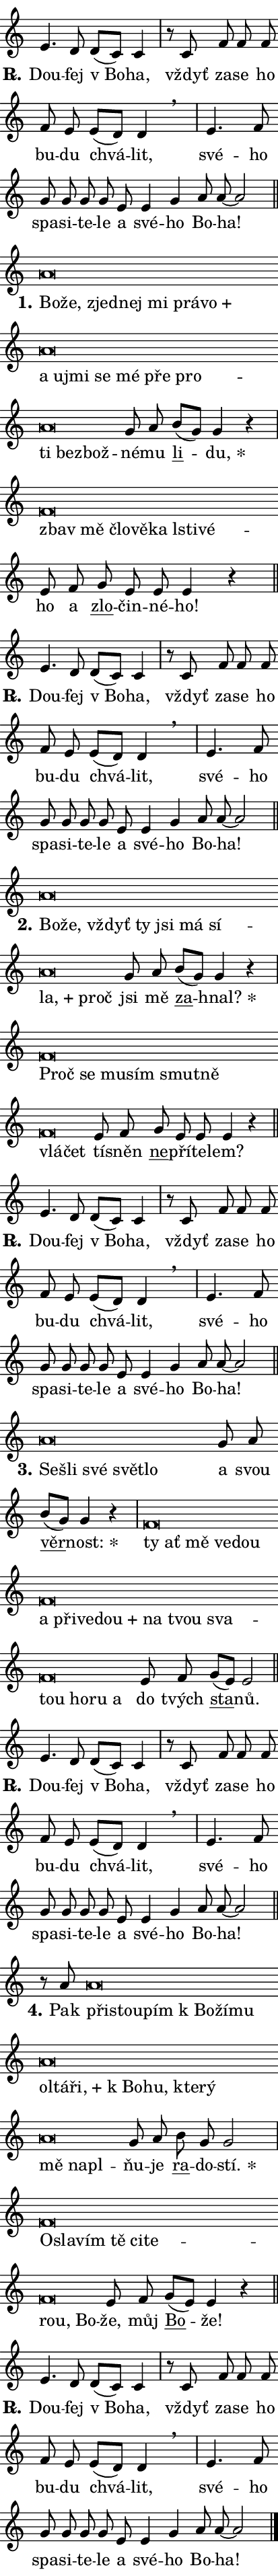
\version "2.22.1"
\header { tagline = "" }
\paper {
  indent = 0\cm
  top-margin = 0\cm
  right-margin = 0\cm
  bottom-margin = 0\cm
  left-margin = 0\cm
  paper-width = 7\cm
  page-breaking = #ly:one-page-breaking
  system-system-spacing.basic-distance = #11
  score-system-spacing.basic-distance = #11
  ragged-last = ##f
}


%% Author: Thomas Morley
%% https://lists.gnu.org/archive/html/lilypond-user/2020-05/msg00002.html
#(define (line-position grob)
"Returns position of @var[grob} in current system:
   @code{'start}, if at first time-step
   @code{'end}, if at last time-step
   @code{'middle} otherwise
"
  (let* ((col (ly:item-get-column grob))
         (ln (ly:grob-object col 'left-neighbor))
         (rn (ly:grob-object col 'right-neighbor))
         (col-to-check-left (if (ly:grob? ln) ln col))
         (col-to-check-right (if (ly:grob? rn) rn col))
         (break-dir-left
           (and
             (ly:grob-property col-to-check-left 'non-musical #f)
             (ly:item-break-dir col-to-check-left)))
         (break-dir-right
           (and
             (ly:grob-property col-to-check-right 'non-musical #f)
             (ly:item-break-dir col-to-check-right))))
        (cond ((eqv? 1 break-dir-left) 'start)
              ((eqv? -1 break-dir-right) 'end)
              (else 'middle))))

#(define (tranparent-at-line-position vctor)
  (lambda (grob)
  "Relying on @code{line-position} select the relevant enry from @var{vctor}.
Used to determine transparency,"
    (case (line-position grob)
      ((end) (not (vector-ref vctor 0)))
      ((middle) (not (vector-ref vctor 1)))
      ((start) (not (vector-ref vctor 2))))))

noteHeadBreakVisibility =
#(define-music-function (break-visibility)(vector?)
"Makes @code{NoteHead}s transparent relying on @var{break-visibility}"
#{
  \override NoteHead.transparent =
    #(tranparent-at-line-position break-visibility)
#})

#(define delete-ledgers-for-transparent-note-heads
  (lambda (grob)
    "Reads whether a @code{NoteHead} is transparent.
If so this @code{NoteHead} is removed from @code{'note-heads} from
@var{grob}, which is supposed to be @code{LedgerLineSpanner}.
As a result ledgers are not printed for this @code{NoteHead}"
    (let* ((nhds-array (ly:grob-object grob 'note-heads))
           (nhds-list
             (if (ly:grob-array? nhds-array)
                 (ly:grob-array->list nhds-array)
                 '()))
           ;; Relies on the transparent-property being done before
           ;; Staff.LedgerLineSpanner.after-line-breaking is executed.
           ;; This is fragile ...
           (to-keep
             (remove
               (lambda (nhd)
                 (ly:grob-property nhd 'transparent #f))
               nhds-list)))
      ;; TODO find a better method to iterate over grob-arrays, similiar
      ;; to filter/remove etc for lists
      ;; For now rebuilt from scratch
      (set! (ly:grob-object grob 'note-heads)  '())
      (for-each
        (lambda (nhd)
          (ly:pointer-group-interface::add-grob grob 'note-heads nhd))
        to-keep))))

hideNotes = {
  \noteHeadBreakVisibility #begin-of-line-visible
}
unHideNotes = {
  \noteHeadBreakVisibility #all-visible
}

% work-around for resetting accidentals
% https://lilypond.org/doc/v2.23/Documentation/notation/displaying-rhythms#unmetered-music
cadenzaMeasure = {
  \cadenzaOff
  \partial 1024 s1024
  \cadenzaOn
}

#(define-markup-command (accent layout props text) (markup?)
  "Underline accented syllable"
  (interpret-markup layout props
    #{\markup \override #'(offset . 4.3) \underline { #text }#}))

responsum = \markup \concat {
  "R" \hspace #-1.05 \path #0.1 #'((moveto 0 0.07) (lineto 0.9 0.8)) \hspace #0.05 "."
}

\layout {
    \context {
        \Staff
        \remove "Time_signature_engraver"
        \override LedgerLineSpanner.after-line-breaking = #delete-ledgers-for-transparent-note-heads
    }
    \context {
        \Voice {
            \override NoteHead.output-attributes = #'((class . "notehead"))
            \override Hairpin.height = #0.55
        }
    }
    \context {
        \Lyrics {
            \override StanzaNumber.output-attributes = #'((class . "stanzanumber"))
            \override LyricSpace.minimum-distance = #0.9
            \override LyricText.font-name = #"TeX Gyre Schola"
            \override LyricText.font-size = 1
            \override StanzaNumber.font-name = #"TeX Gyre Schola Bold"
            \override StanzaNumber.font-size = 1
        }
    }
}

% magnetic-lyrics.ily
%
%   written by
%     Jean Abou Samra <jean@abou-samra.fr>
%     Werner Lemberg <wl@gnu.org>
%
%   adapted by
%     Jiri Hon <jiri.hon@gmail.com>
%
% Version 2022-Apr-15

% https://www.mail-archive.com/lilypond-user@gnu.org/msg149350.html

#(define (Left_hyphen_pointer_engraver context)
   "Collect syllable-hyphen-syllable occurrences in lyrics and store
them in properties.  This engraver only looks to the left.  For
example, if the lyrics input is @code{foo -- bar}, it does the
following.

@itemize @bullet
@item
Set the @code{text} property of the @code{LyricHyphen} grob between
@q{foo} and @q{bar} to @code{foo}.

@item
Set the @code{left-hyphen} property of the @code{LyricText} grob with
text @q{foo} to the @code{LyricHyphen} grob between @q{foo} and
@q{bar}.
@end itemize

Use this auxiliary engraver in combination with the
@code{lyric-@/text::@/apply-@/magnetic-@/offset!} hook."
   (let ((hyphen #f)
         (text #f))
     (make-engraver
      (acknowledgers
       ((lyric-syllable-interface engraver grob source-engraver)
        (set! text grob)))
      (end-acknowledgers
       ((lyric-hyphen-interface engraver grob source-engraver)
        ;(when (not (grob::has-interface grob 'lyric-space-interface))
          (set! hyphen grob)));)
      ((stop-translation-timestep engraver)
       (when (and text hyphen)
         (ly:grob-set-object! text 'left-hyphen hyphen))
       (set! text #f)
       (set! hyphen #f)))))

#(define (lyric-text::apply-magnetic-offset! grob)
   "If the space between two syllables is less than the value in
property @code{LyricText@/.details@/.squash-threshold}, move the right
syllable to the left so that it gets concatenated with the left
syllable.

Use this function as a hook for
@code{LyricText@/.after-@/line-@/breaking} if the
@code{Left_@/hyphen_@/pointer_@/engraver} is active."
   (let ((hyphen (ly:grob-object grob 'left-hyphen #f)))
     (when hyphen
       (let ((left-text (ly:spanner-bound hyphen LEFT)))
         (when (grob::has-interface left-text 'lyric-syllable-interface)
           (let* ((common (ly:grob-common-refpoint grob left-text X))
                  (this-x-ext (ly:grob-extent grob common X))
                  (left-x-ext
                   (begin
                     ;; Trigger magnetism for left-text.
                     (ly:grob-property left-text 'after-line-breaking)
                     (ly:grob-extent left-text common X)))
                  ;; `delta` is the gap width between two syllables.
                  (delta (- (interval-start this-x-ext)
                            (interval-end left-x-ext)))
                  (details (ly:grob-property grob 'details))
                  (threshold (assoc-get 'squash-threshold details 0.2)))
             (when (< delta threshold)
               (let* (;; We have to manipulate the input text so that
                      ;; ligatures crossing syllable boundaries are not
                      ;; disabled.  For languages based on the Latin
                      ;; script this is essentially a beautification.
                      ;; However, for non-Western scripts it can be a
                      ;; necessity.
                      (lt (ly:grob-property left-text 'text))
                      (rt (ly:grob-property grob 'text))
                      (is-space (grob::has-interface hyphen 'lyric-space-interface))
                      (space (if is-space " " ""))
                      (space-markup (grob-interpret-markup grob " "))
                      (space-size (interval-length (ly:stencil-extent space-markup X)))
                      (extra-delta (if is-space space-size 0))
                      ;; Append new syllable.
                      (ltrt-space (if (and (string? lt) (string? rt))
                                (string-append lt space rt)
                                (make-concat-markup (list lt space rt))))
                      ;; Right-align `ltrt` to the right side.
                      (ltrt-space-markup (grob-interpret-markup
                               grob
                               (make-translate-markup
                                (cons (interval-length this-x-ext) 0)
                                (make-right-align-markup ltrt-space)))))
                 (begin
                   ;; Don't print `left-text`.
                   (ly:grob-set-property! left-text 'stencil #f)
                   ;; Set text and stencil (which holds all collected
                   ;; syllables so far) and shift it to the left.
                   (ly:grob-set-property! grob 'text ltrt-space)
                   (ly:grob-set-property! grob 'stencil ltrt-space-markup)
                   (ly:grob-translate-axis! grob (- (- delta extra-delta)) X))))))))))


#(define (lyric-hyphen::displace-bounds-first grob)
   ;; Make very sure this callback isn't triggered too early.
   (let ((left (ly:spanner-bound grob LEFT))
         (right (ly:spanner-bound grob RIGHT)))
     (ly:grob-property left 'after-line-breaking)
     (ly:grob-property right 'after-line-breaking)
     (ly:lyric-hyphen::print grob)))

squashThreshold = #0.4

\layout {
  \context {
    \Lyrics
    \consists #Left_hyphen_pointer_engraver
    \override LyricText.after-line-breaking =
      #lyric-text::apply-magnetic-offset!
    \override LyricHyphen.stencil = #lyric-hyphen::displace-bounds-first
    \override LyricText.details.squash-threshold = \squashThreshold
    \override LyricHyphen.minimum-distance = 0
    \override LyricHyphen.minimum-length = \squashThreshold
  }
}

squash = \override LyricText.details.squash-threshold = 9999
unSquash = \override LyricText.details.squash-threshold = \squashThreshold

left = \override LyricText.self-alignment-X = #LEFT
unLeft = \revert LyricText.self-alignment-X

starOffset = #(lambda (grob) 
                (let ((x_offset (ly:self-alignment-interface::aligned-on-x-parent grob)))
                  (if (= x_offset 0) 0 (+ x_offset 1.2))))

star = #(define-music-function (syllable)(string?)
"Append star separator at the end of a syllable"
#{
  \once \override LyricText.X-offset = #starOffset
  \lyricmode { \markup {
    #syllable
    \override #'((font-name . "TeX Gyre Schola Bold")) \hspace #0.2 \lower #0.65 \larger "*"
  } }
#})

starAccent = #(define-music-function (syllable)(string?)
"Append star separator at the end of a syllable and make accent"
#{
  \once \override LyricText.X-offset = #starOffset
  \lyricmode { \markup {
    \accent #syllable
    \override #'((font-name . "TeX Gyre Schola Bold")) \hspace #0.2 \lower #0.65 \larger "*"
  } }
#})

breath = #(define-music-function (syllable)(string?)
"Append breathing indicator at the end of a syllable"
#{
  \lyricmode { \markup { #syllable "+" } }
#})

optionalBreath = #(define-music-function (syllable)(string?)
"Append optional breathing indicator at the end of a syllable"
#{
  \lyricmode { \markup { #syllable "(+)" } }
#})


\score {
    <<
        \new Voice = "melody" { \cadenzaOn \key c \major \relative { e'4. d8 d[( c)] c4 \cadenzaMeasure \bar "|" r8 c f f f \bar "" f e e[( d)] d4 \breathe \cadenzaMeasure \bar "|" e4. f8 \bar "" g g g g \bar "" e e4 g a8 a~a2 \cadenzaMeasure \bar "||" \break }
\relative { a'\breve*1/16 \hideNotes \breve*1/16 \bar "" \breve*1/16 \bar "" \breve*1/16 \bar "" \breve*1/16 \bar "" \breve*1/16 \bar "" \breve*1/16 \bar "" \breve*1/16 \bar "" \breve*1/16 \bar "" \breve*1/16 \bar "" \breve*1/16 \bar "" \breve*1/16 \bar "" \breve*1/16 \bar "" \breve*1/16 \bar "" \breve*1/16 \bar "" \breve*1/16 \breve*1/16 \bar "" \unHideNotes g8 a \bar "" b[( g)] g4 r \cadenzaMeasure \bar "|" f\breve*1/16 \hideNotes \breve*1/16 \bar "" \breve*1/16 \bar "" \breve*1/16 \bar "" \breve*1/16 \bar "" \breve*1/16 \breve*1/16 \bar "" \unHideNotes e8 f \bar "" g e e e4 r \cadenzaMeasure \bar "||" \break }
\relative { e'4. d8 d[( c)] c4 \cadenzaMeasure \bar "|" r8 c f f f \bar "" f e e[( d)] d4 \breathe \cadenzaMeasure \bar "|" e4. f8 \bar "" g g g g \bar "" e e4 g a8 a~a2 \cadenzaMeasure \bar "||" \break }
\relative { a'\breve*1/16 \hideNotes \breve*1/16 \bar "" \breve*1/16 \bar "" \breve*1/16 \bar "" \breve*1/16 \bar "" \breve*1/16 \bar "" \breve*1/16 \bar "" \breve*1/16 \breve*1/16 \bar "" \unHideNotes g8 a \bar "" b[( g)] g4 r \cadenzaMeasure \bar "|" f\breve*1/16 \hideNotes \breve*1/16 \bar "" \breve*1/16 \bar "" \breve*1/16 \bar "" \breve*1/16 \bar "" \breve*1/16 \bar "" \breve*1/16 \breve*1/16 \bar "" \unHideNotes e8 f \bar "" g e e e4 r \cadenzaMeasure \bar "||" \break }
\relative { e'4. d8 d[( c)] c4 \cadenzaMeasure \bar "|" r8 c f f f \bar "" f e e[( d)] d4 \breathe \cadenzaMeasure \bar "|" e4. f8 \bar "" g g g g \bar "" e e4 g a8 a~a2 \cadenzaMeasure \bar "||" \break }
\relative { a'\breve*1/16 \hideNotes \breve*1/16 \bar "" \breve*1/16 \bar "" \breve*1/16 \breve*1/16 \bar "" \unHideNotes g8 a \bar "" b[( g)] g4 r \cadenzaMeasure \bar "|" f\breve*1/16 \hideNotes \breve*1/16 \bar "" \breve*1/16 \bar "" \breve*1/16 \bar "" \breve*1/16 \bar "" \breve*1/16 \bar "" \breve*1/16 \bar "" \breve*1/16 \bar "" \breve*1/16 \bar "" \breve*1/16 \bar "" \breve*1/16 \bar "" \breve*1/16 \bar "" \breve*1/16 \bar "" \breve*1/16 \bar "" \breve*1/16 \breve*1/16 \bar "" \unHideNotes e8 f \bar "" g[( e)] e2 \cadenzaMeasure \bar "||" \break }
\relative { e'4. d8 d[( c)] c4 \cadenzaMeasure \bar "|" r8 c f f f \bar "" f e e[( d)] d4 \breathe \cadenzaMeasure \bar "|" e4. f8 \bar "" g g g g \bar "" e e4 g a8 a~a2 \cadenzaMeasure \bar "||" \break }
\relative { r8 a'8 a\breve*1/16 \hideNotes \breve*1/16 \bar "" \breve*1/16 \bar "" \breve*1/16 \bar "" \breve*1/16 \bar "" \breve*1/16 \bar "" \breve*1/16 \bar "" \breve*1/16 \bar "" \breve*1/16 \bar "" \breve*1/16 \bar "" \breve*1/16 \bar "" \breve*1/16 \bar "" \breve*1/16 \bar "" \breve*1/16 \bar "" \breve*1/16 \breve*1/16 \bar "" \unHideNotes g8 a \bar "" b g g2 \cadenzaMeasure \bar "|" f\breve*1/16 \hideNotes \breve*1/16 \bar "" \breve*1/16 \bar "" \breve*1/16 \bar "" \breve*1/16 \bar "" \breve*1/16 \bar "" \breve*1/16 \breve*1/16 \bar "" \unHideNotes e8 f \bar "" g[( e)] e4 r \cadenzaMeasure \bar "||" \break }
\relative { e'4. d8 d[( c)] c4 \cadenzaMeasure \bar "|" r8 c f f f \bar "" f e e[( d)] d4 \breathe \cadenzaMeasure \bar "|" e4. f8 \bar "" g g g g \bar "" e e4 g a8 a~a2 \cadenzaMeasure \bar "||" \break } \bar "|." }
        \new Lyrics \lyricsto "melody" { \lyricmode { \set stanza = \responsum
Dou -- fej "v Bo" -- ha, vždyť za -- se ho bu -- du chvá -- lit, své -- ho spa -- si -- te -- le a své -- ho Bo -- ha!
\set stanza = "1."
\left Bo -- \squash že, zjed -- nej mi prá -- \breath "vo" a u -- jmi se mé pře pro -- ti bez -- bož -- \unLeft \unSquash né -- mu \markup \accent li -- \star du, \left zbav \squash mě člo -- vě -- ka lsti -- vé -- \unLeft \unSquash ho a \markup \accent zlo -- čin -- né -- ho!
\set stanza = \responsum
Dou -- fej "v Bo" -- ha, vždyť za -- se ho bu -- du chvá -- lit, své -- ho spa -- si -- te -- le a své -- ho Bo -- ha!
\set stanza = "2."
\left Bo -- \squash že, vždyť ty jsi má sí -- \breath "la," proč \unLeft \unSquash jsi mě \markup \accent za -- \star hnal? \left Proč \squash se mu -- sím smut -- ně vlá -- čet \unLeft \unSquash tí -- sněn \markup \accent ne -- pří -- te -- lem?
\set stanza = \responsum
Dou -- fej "v Bo" -- ha, vždyť za -- se ho bu -- du chvá -- lit, své -- ho spa -- si -- te -- le a své -- ho Bo -- ha!
\set stanza = "3."
\left Se -- \squash šli své svět -- lo \unLeft \unSquash a svou \markup \accent věr -- \star nost: \left ty \squash ať mě ve -- dou a při -- ve -- \breath "dou" na tvou sva -- tou ho -- ru a \unLeft \unSquash do tvých \markup \accent sta -- nů.
\set stanza = \responsum
Dou -- fej "v Bo" -- ha, vždyť za -- se ho bu -- du chvá -- lit, své -- ho spa -- si -- te -- le a své -- ho Bo -- ha!
\set stanza = "4."
Pak \left při -- \squash stou -- pím "k Bo" -- ží -- mu ol -- tá -- \breath "ři," "k Bo" -- hu, kte -- rý mě na -- pl -- \unLeft \unSquash ňu -- je \markup \accent ra -- do -- \star stí. \left O -- \squash sla -- vím tě ci -- te -- rou, Bo -- \unLeft \unSquash že, můj \markup \accent Bo -- že!
\set stanza = \responsum
Dou -- fej "v Bo" -- ha, vždyť za -- se ho bu -- du chvá -- lit, své -- ho spa -- si -- te -- le a své -- ho Bo -- ha! } }
    >>
    \layout {}
}
